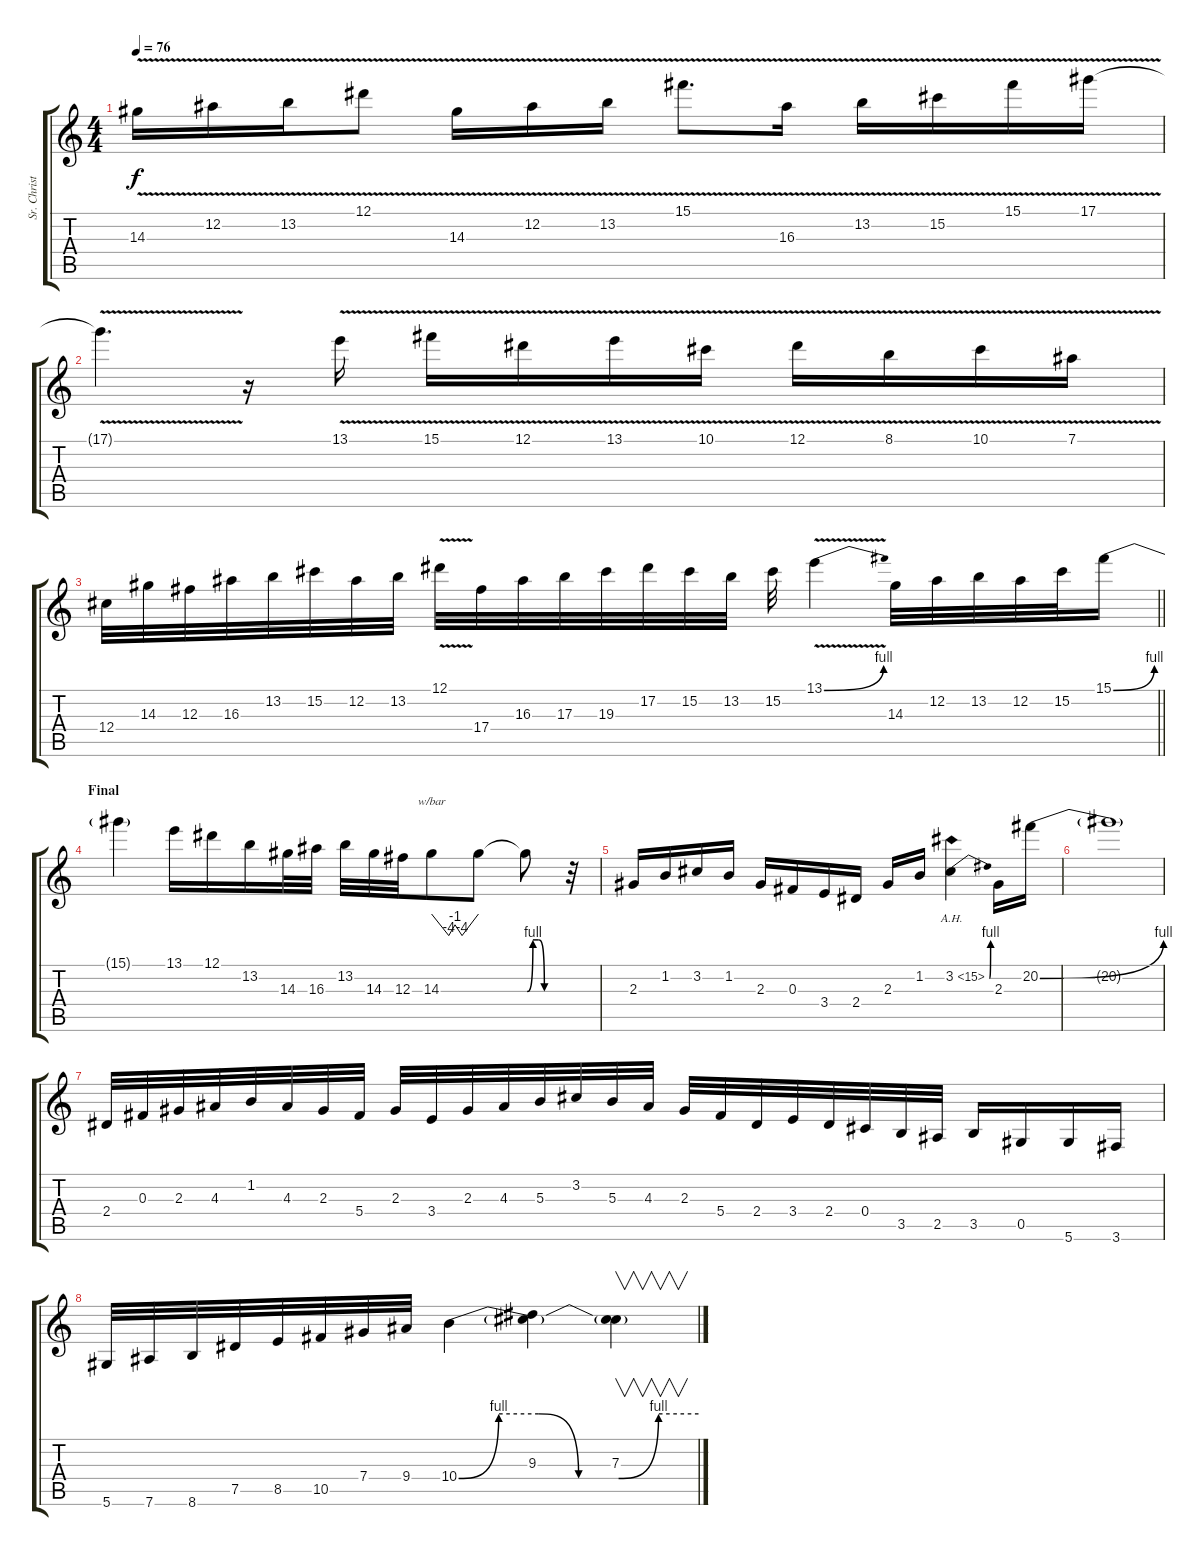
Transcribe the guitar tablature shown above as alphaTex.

\track ("Sr. Christus" "Sr. Christ") {instrument electricguitarjazz}
\staff {score tabs}
\tuning (Eb4 Bb3 Gb3 Db3 Ab2 Eb2) {hide}
\ts (4 4)
\tempo 76
\clef g2
\ks c
14.3{v}.16{dy f} 12.2{v}.16 13.2{v}.16 12.1{v}.8 14.3{v}.16 12.2{v}.16 13.2{v}.16 15.1{v}.8{d} 16.3{v}.16 13.2{v}.16 15.2{v}.16 15.1{v}.16 17.1{v}.16 |
17.1{t}.4{d} r.16 13.1{v}.16 15.1{v}.16 12.1{v}.16 13.1{v}.16 10.1{v}.16 12.1{v}.16 8.1{v}.16 10.1{v}.16 7.1{v}.16 |
\barLineRight lightlight
12.4.32{volume 10} 14.3.32 12.3.32 16.3.32 13.2.32 15.2.32 12.2.32 13.2.32 12.1{v}.32 17.4.32 16.3.32 17.3.32 19.3.32 17.2.32 15.2.32 13.2.32 15.2.32 13.1{be (bend 0 0 60 4) v}.4 14.3.32 12.2.32 13.2.32 12.2.32 15.2.32 15.1{be (bend 0 0 60 4)}.16 |
\section ("" "Final")
15.1{t}.4 13.1.16 12.1.16 13.2.16 14.3.32 16.3.32 13.2.32 14.3.32 12.3.32 14.3.8{tbe (custom default 0 0 22 -16 30 -4 39 -16 60 0)} 14.3{t}.8 14.3{be (custom 0 0 10 4 20 4 30 0 60 0) t}.8 r.32 |
2.3.16 1.2.16 3.2.16 1.2.16 2.3.16 0.3.16 3.4.16 2.4.16 2.3.16 1.2.16 3.2{be (bend 0 0 60 4) ah 12}.4 2.3.16 20.2{be (bend 0 0 60 4)}.16 |
20.2{t}.1 |
2.4.32 0.3.32 2.3.32 4.3.32 1.2.32 4.3.32 2.3.32 5.4.32 2.3.32 3.4.32 2.3.32 4.3.32 5.3.32 3.2.32 5.3.32 4.3.32 2.3.32 5.4.32 2.4.32 3.4.32 2.4.32 0.4.32 3.5.32 2.5.32 3.5.16 0.5.16 5.6.16 3.6.16 |
5.6.32 7.6.32 8.6.32 7.5.32 8.5.32 10.5.32 7.4.32 9.4.32 10.4{be (custom 0 0 10 4 20 4 30 0 40 0 50 4 60 4)}.4 (9.3 10.4{t}).4 (7.3 10.4{t}).4{v}
